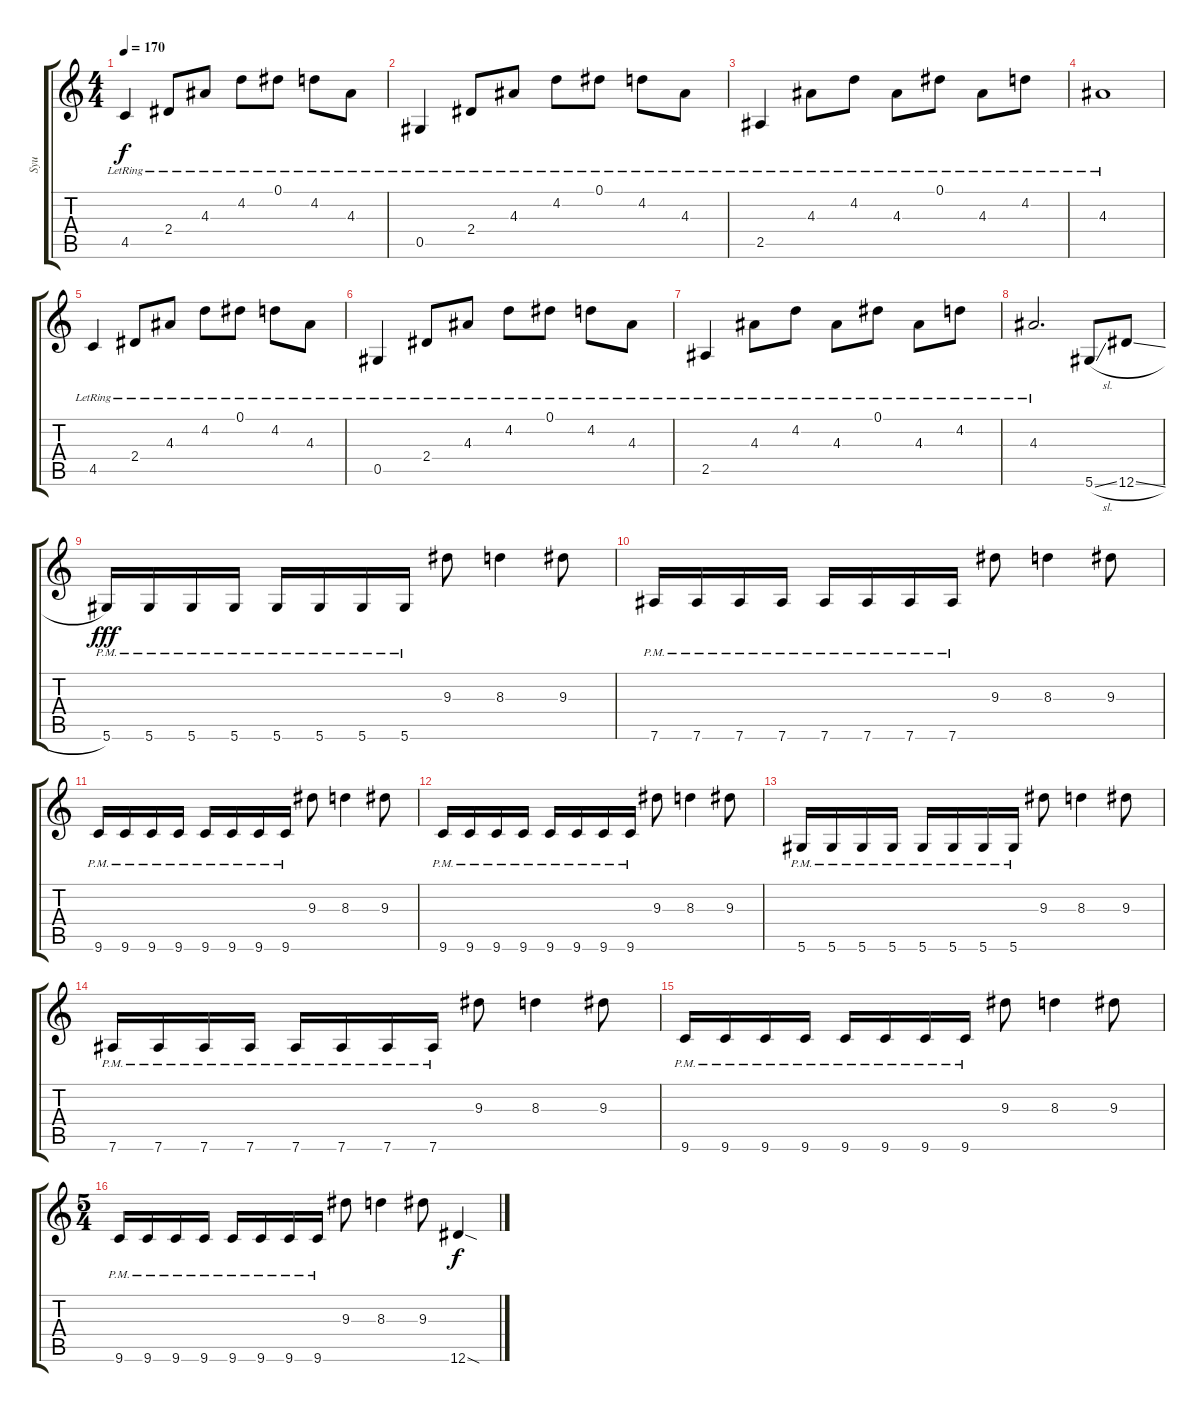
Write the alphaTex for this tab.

\track ("Syu" "Syu") {instrument electricguitarclean}
\staff {score tabs}
\tuning (Eb4 Bb3 Gb3 Db3 Ab2 Eb2) {hide}
\ts (4 4)
\tempo 170
\clef g2
\ks c
4.5{lr}.4{dy f instrument electricguitarclean} 2.4{lr}.8 4.3{lr}.8 4.2{lr}.8 0.1{lr}.8 4.2{lr}.8 4.3{lr}.8 |
0.5{lr}.4 2.4{lr}.8 4.3{lr}.8 4.2{lr}.8 0.1{lr}.8 4.2{lr}.8 4.3{lr}.8 |
2.5{lr}.4 4.3{lr}.8 4.2{lr}.8 4.3{lr}.8 0.1{lr}.8 4.3{lr}.8 4.2{lr}.8 |
4.3{lr}.1 |
4.5{lr}.4 2.4{lr}.8 4.3{lr}.8 4.2{lr}.8 0.1{lr}.8 4.2{lr}.8 4.3{lr}.8 |
0.5{lr}.4 2.4{lr}.8 4.3{lr}.8 4.2{lr}.8 0.1{lr}.8 4.2{lr}.8 4.3{lr}.8 |
2.5{lr}.4 4.3{lr}.8 4.2{lr}.8 4.3{lr}.8 0.1{lr}.8 4.3{lr}.8 4.2{lr}.8 |
4.3{lr}.2{d} 5.6{sl}.8{instrument distortionguitar} 12.6{sl}.8 |
5.6{pm}.16{dy fff} 5.6{pm}.16 5.6{pm}.16 5.6{pm}.16 5.6{pm}.16 5.6{pm}.16 5.6{pm}.16 5.6{pm}.16 9.3.8 8.3.4 9.3.8 |
7.6{pm}.16 7.6{pm}.16 7.6{pm}.16 7.6{pm}.16 7.6{pm}.16 7.6{pm}.16 7.6{pm}.16 7.6{pm}.16 9.3.8 8.3.4 9.3.8 |
9.6{pm}.16 9.6{pm}.16 9.6{pm}.16 9.6{pm}.16 9.6{pm}.16 9.6{pm}.16 9.6{pm}.16 9.6{pm}.16 9.3.8 8.3.4 9.3.8 |
9.6{pm}.16 9.6{pm}.16 9.6{pm}.16 9.6{pm}.16 9.6{pm}.16 9.6{pm}.16 9.6{pm}.16 9.6{pm}.16 9.3.8 8.3.4 9.3.8 |
5.6{pm}.16 5.6{pm}.16 5.6{pm}.16 5.6{pm}.16 5.6{pm}.16 5.6{pm}.16 5.6{pm}.16 5.6{pm}.16 9.3.8 8.3.4 9.3.8 |
7.6{pm}.16 7.6{pm}.16 7.6{pm}.16 7.6{pm}.16 7.6{pm}.16 7.6{pm}.16 7.6{pm}.16 7.6{pm}.16 9.3.8 8.3.4 9.3.8 |
9.6{pm}.16 9.6{pm}.16 9.6{pm}.16 9.6{pm}.16 9.6{pm}.16 9.6{pm}.16 9.6{pm}.16 9.6{pm}.16 9.3.8 8.3.4 9.3.8 |
\ts (5 4)
9.6{pm}.16 9.6{pm}.16 9.6{pm}.16 9.6{pm}.16 9.6{pm}.16 9.6{pm}.16 9.6{pm}.16 9.6{pm}.16 9.3.8 8.3.4 9.3.8 12.6{sod}.4{dy f}
